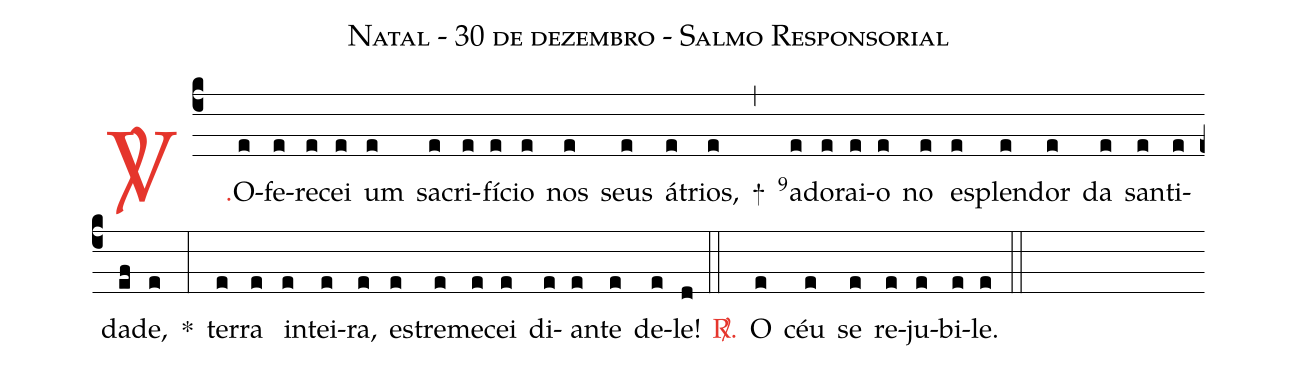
name: Natal - 30 de dezembro - Salmo Responsorial;
%%
(c4)

<c><sp>V/</sp>.</c>() O(e)fe(e)re(e)cei(e) um(e) sa(e)cri(e)fí(e)cio(e) nos(e) seus(e) á(e)trios,(e) +(,)
<v>\VSup{9}</v>a(e)do(e)rai-(e)o(e) no(e) es(e)plen(e)dor(e) da(e) san(e)ti(e)da(ef)de,(e) *(:)
ter(e)ra(e) in(e)tei(e)ra,(e) es(e)tre(e)me(e)cei(e) di(e)an(e)te(e) de(e)le!(d)

(::)

<c><sp>R/</sp>.</c>() O(e) céu(e) se(e) re(e)ju(e)bi(e)le.(e)

(::)
